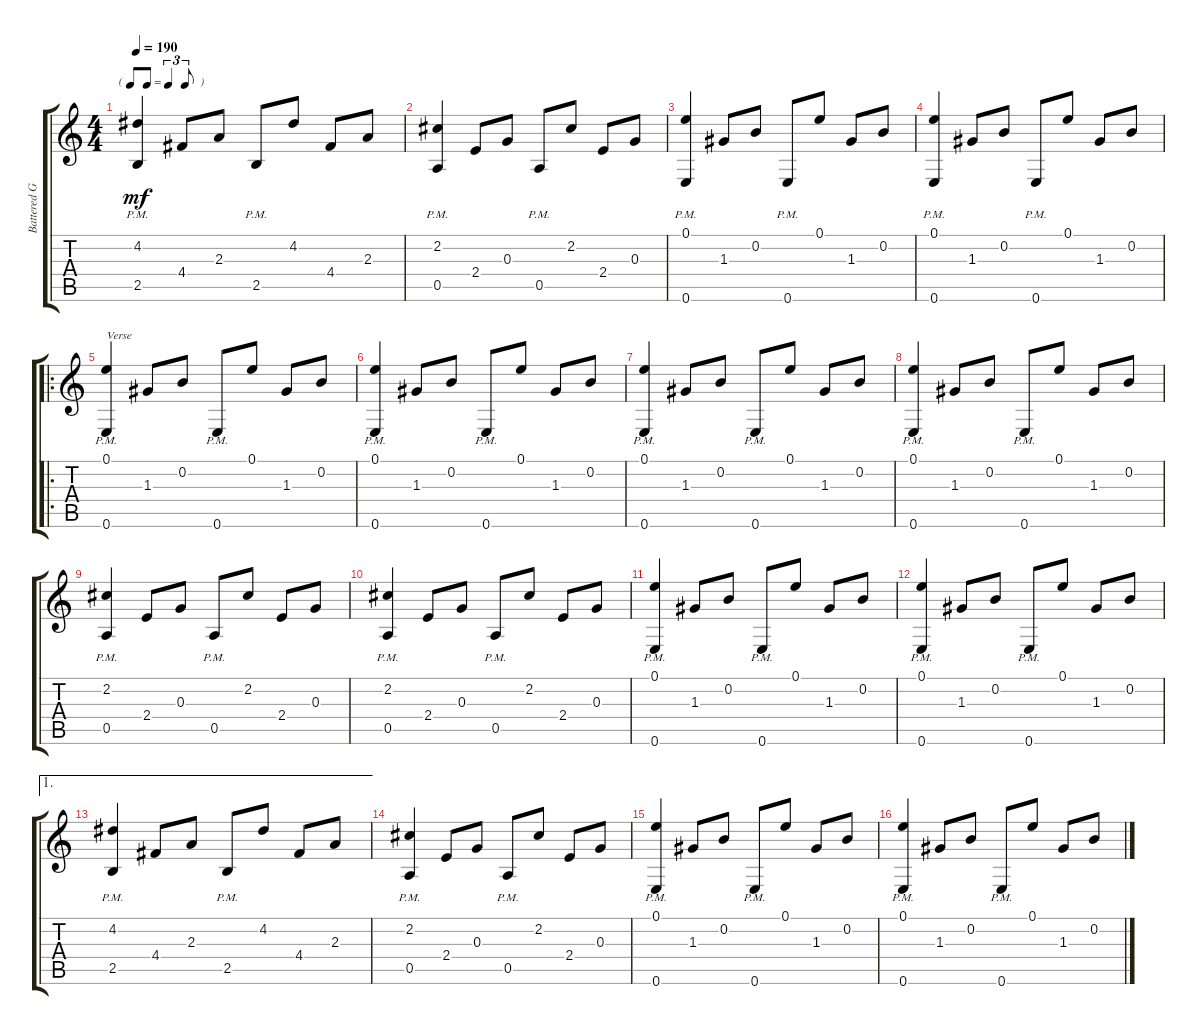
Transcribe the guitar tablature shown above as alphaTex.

\track ("Battered Guitar" "Battered G") {instrument acousticguitarnylon}
\staff {score tabs}
\tuning (E4 B3 G3 D3 A2 E2) {hide}
\ts (4 4)
\tf triplet8th
\tempo 190
\clef g2
\ks c
(4.2 2.5{pm}).4{dy mf} 4.4.8 2.3.8 2.5{pm}.8 4.2.8 4.4.8 2.3.8 |
(2.2 0.5{pm}).4 2.4.8 0.3.8 0.5{pm}.8 2.2.8 2.4.8 0.3.8 |
(0.1 0.6{pm}).4 1.3.8 0.2.8 0.6{pm}.8 0.1.8 1.3.8 0.2.8 |
(0.1 0.6{pm}).4 1.3.8 0.2.8 0.6{pm}.8 0.1.8 1.3.8 0.2.8 |
\ro
(0.1 0.6{pm}).4{txt "Verse"} 1.3.8 0.2.8 0.6{pm}.8 0.1.8 1.3.8 0.2.8 |
(0.1 0.6{pm}).4 1.3.8 0.2.8 0.6{pm}.8 0.1.8 1.3.8 0.2.8 |
(0.1 0.6{pm}).4 1.3.8 0.2.8 0.6{pm}.8 0.1.8 1.3.8 0.2.8 |
(0.1 0.6{pm}).4 1.3.8 0.2.8 0.6{pm}.8 0.1.8 1.3.8 0.2.8 |
(2.2 0.5{pm}).4 2.4.8 0.3.8 0.5{pm}.8 2.2.8 2.4.8 0.3.8 |
(2.2 0.5{pm}).4 2.4.8 0.3.8 0.5{pm}.8 2.2.8 2.4.8 0.3.8 |
(0.1 0.6{pm}).4 1.3.8 0.2.8 0.6{pm}.8 0.1.8 1.3.8 0.2.8 |
(0.1 0.6{pm}).4 1.3.8 0.2.8 0.6{pm}.8 0.1.8 1.3.8 0.2.8 |
\ae 1
(4.2 2.5{pm}).4 4.4.8 2.3.8 2.5{pm}.8 4.2.8 4.4.8 2.3.8 |
(2.2 0.5{pm}).4 2.4.8 0.3.8 0.5{pm}.8 2.2.8 2.4.8 0.3.8 |
(0.1 0.6{pm}).4 1.3.8 0.2.8 0.6{pm}.8 0.1.8 1.3.8 0.2.8 |
(0.1 0.6{pm}).4 1.3.8 0.2.8 0.6{pm}.8 0.1.8 1.3.8 0.2.8
